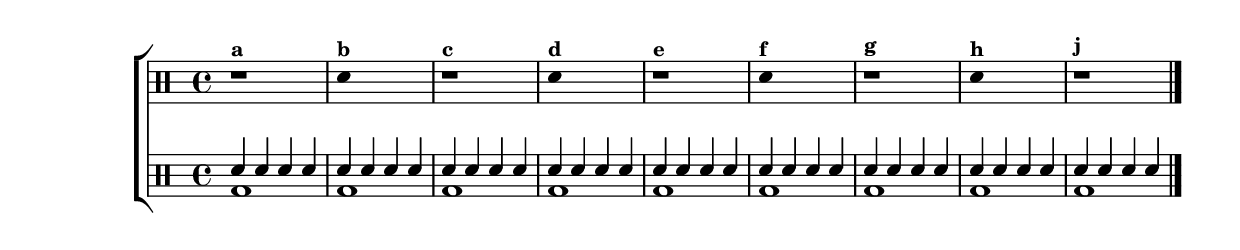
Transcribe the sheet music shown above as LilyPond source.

\version "2.10.00"

%\header {title = "improvisando com uma nota"}


\new ChoirStaff <<

  \drummode <<

    \drums {
%%((
%{
%%))
      \set Staff.instrumentName = \markup {"Percussão"}
      \set Staff.shortInstrumentName = "Perc"
%%((
%}
%%))
      \override Staff.TimeSignature #'style = #'()
      \time 4/4
      

      \override Stem #'transparent = ##t

      r1^\markup {\small \bold {"a"}}

      sn4^\markup {\small \bold {"b"}} s2. 

      r1^\markup {\small \bold {"c"}}

      sn4^\markup {\small \bold {"d"}} s2.

      r1^\markup {\small \bold {"e"}} 

      sn4^\markup {\small \bold {"f"}} s2.

      r1^\markup {\small \bold {"g"}}
      
      sn4^\markup {\small \bold {"h"}} s2.

      r1^\markup {\small \bold {"j"}}

      \revert NoteHead #'style

      \bar "|."



    }

    \drums {

      \override Staff.TimeSignature #'style = #'()
      \time 4/4 

      \context DrumVoice = "1" { }
      \context DrumVoice = "2" {  }

      << 
        { sn4 sn sn sn sn4 sn sn sn sn4 sn sn sn sn4 sn sn sn sn4 sn
          sn sn sn4 sn sn sn sn4 sn sn sn sn4 sn sn sn sn4 sn sn sn }
        \\
        { bd1 bd1 bd1 bd1 bd1 bd1 bd1 bd1 bd1 }
      >>

      \bar "|."

    }

  >>

>>
